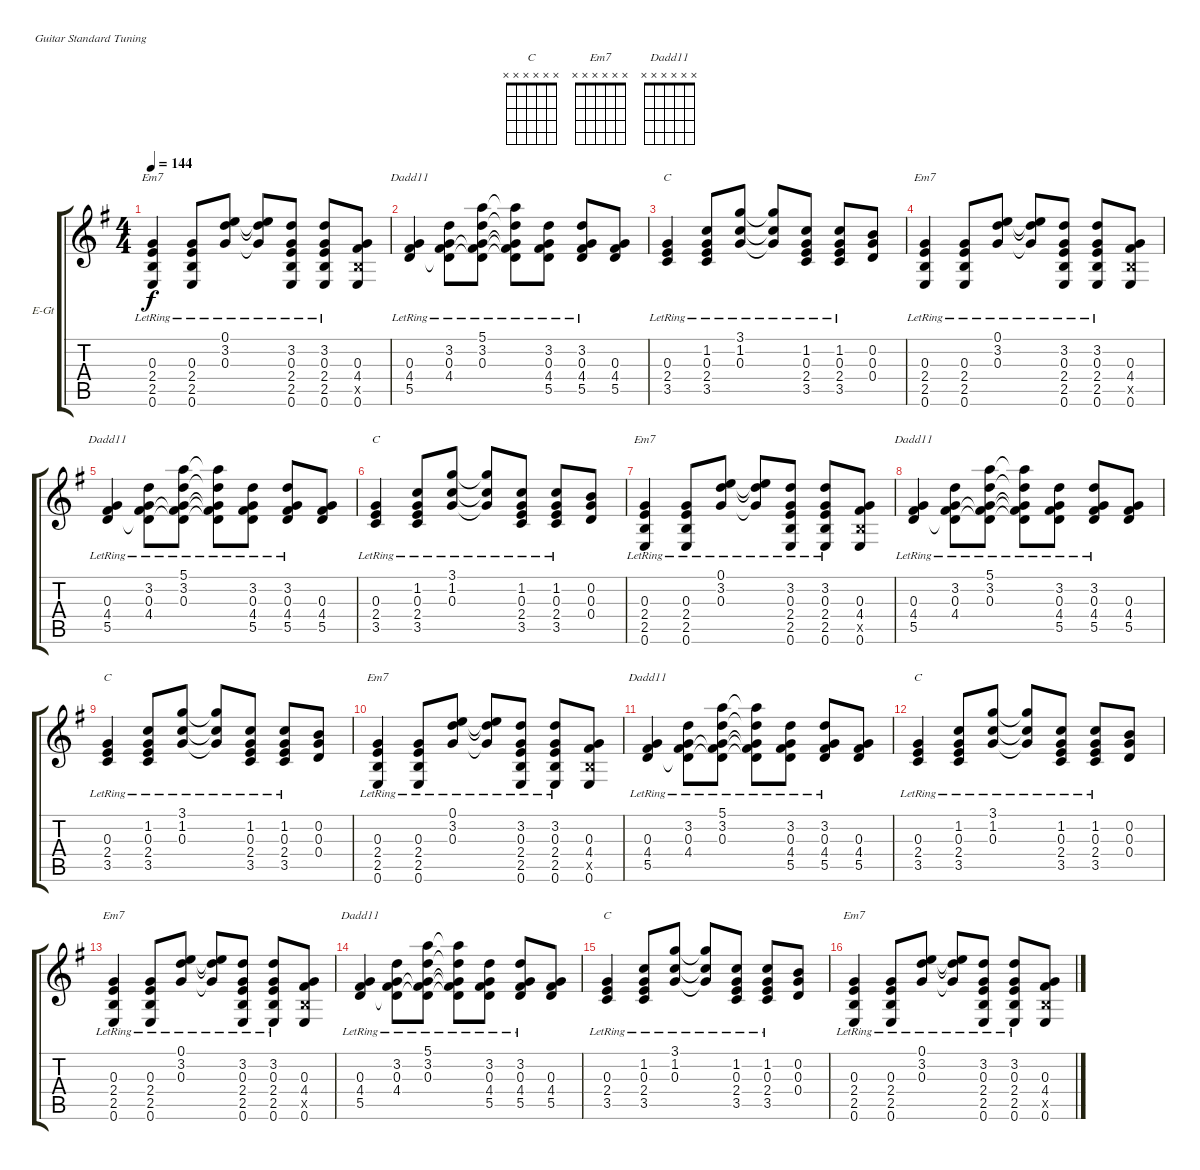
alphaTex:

\bracketExtendMode groupsimilarinstruments
\firstSystemTrackNameOrientation horizontal
\otherSystemsTrackNameOrientation horizontal
\track ("Guitar 1" "E-Gt") {instrument distortionguitar}
\staff {score tabs}
\tuning (E4 B3 G3 D3 A2 E2)
\chord ("C" x x x x x x)
\chord ("Em7" x x x x x x)
\chord ("Dadd11" x x x x x x)
\ts (4 4)
\tempo 144
\clef g2
\ks g
(0.3{lr} 2.4{lr} 2.5{lr} 0.6{lr}).4{ch "Em7" dy f} (0.3{lr} 2.4{lr} 2.5{lr} 0.6{lr}).8 (0.1{lr} 3.2{lr} 0.3{lr}).8 (0.1{lr t} 3.2{lr t} 0.3{lr t}).8 (3.2{lr} 0.3{lr} 2.4 2.5{lr} 0.6{lr}).8 (3.2{lr} 0.3{lr} 2.4 2.5{lr} 0.6{lr}).8 (0.3 4.4 2.5{x} 0.6).8 |
(0.3{lr} 4.4{lr} 5.5{lr}).4{ch "Dadd11"} (3.2{lr} 0.3{lr} 4.4{lr} 5.5{lr t}).8 (5.1{lr} 3.2{lr} 0.3{lr} 4.4{lr t} 5.5{lr t}).8 (5.1{lr t} 3.2{lr t} 0.3{lr t} 4.4{lr t} 5.5{lr t}).8 (3.2{lr} 0.3{lr} 4.4{lr} 5.5{lr}).8 (3.2{lr} 0.3{lr} 4.4{lr} 5.5{lr}).8 (0.3 4.4 5.5).8 |
(0.3{lr} 2.4{lr} 3.5{lr}).4{ch "C"} (1.2{lr} 0.3{lr} 2.4{lr} 3.5{lr}).8 (3.1{lr} 1.2{lr} 0.3{lr}).8 (3.1{lr t} 1.2{lr t} 0.3{lr t}).8 (1.2{lr} 0.3{lr} 2.4{lr} 3.5{lr}).8 (1.2{lr} 0.3{lr} 2.4{lr} 3.5{lr}).8 (0.2 0.3 0.4).8 |
(0.3{lr} 2.4{lr} 2.5{lr} 0.6{lr}).4{ch "Em7"} (0.3{lr} 2.4{lr} 2.5{lr} 0.6{lr}).8 (0.1{lr} 3.2{lr} 0.3{lr}).8 (0.1{lr t} 3.2{lr t} 0.3{lr t}).8 (3.2{lr} 0.3{lr} 2.4 2.5{lr} 0.6{lr}).8 (3.2{lr} 0.3{lr} 2.4 2.5{lr} 0.6{lr}).8 (0.3 4.4 2.5{x} 0.6).8 |
(0.3{lr} 4.4{lr} 5.5{lr}).4{ch "Dadd11"} (3.2{lr} 0.3{lr} 4.4{lr} 5.5{lr t}).8 (5.1{lr} 3.2{lr} 0.3{lr} 4.4{lr t} 5.5{lr t}).8 (5.1{lr t} 3.2{lr t} 0.3{lr t} 4.4{lr t} 5.5{lr t}).8 (3.2{lr} 0.3{lr} 4.4{lr} 5.5{lr}).8 (3.2{lr} 0.3{lr} 4.4{lr} 5.5{lr}).8 (0.3 4.4 5.5).8 |
(0.3{lr} 2.4{lr} 3.5{lr}).4{ch "C"} (1.2{lr} 0.3{lr} 2.4{lr} 3.5{lr}).8 (3.1{lr} 1.2{lr} 0.3{lr}).8 (3.1{lr t} 1.2{lr t} 0.3{lr t}).8 (1.2{lr} 0.3{lr} 2.4{lr} 3.5{lr}).8 (1.2{lr} 0.3{lr} 2.4{lr} 3.5{lr}).8 (0.2 0.3 0.4).8 |
(0.3{lr} 2.4{lr} 2.5{lr} 0.6{lr}).4{ch "Em7"} (0.3{lr} 2.4{lr} 2.5{lr} 0.6{lr}).8 (0.1{lr} 3.2{lr} 0.3{lr}).8 (0.1{lr t} 3.2{lr t} 0.3{lr t}).8 (3.2{lr} 0.3{lr} 2.4 2.5{lr} 0.6{lr}).8 (3.2{lr} 0.3{lr} 2.4 2.5{lr} 0.6{lr}).8 (0.3 4.4 2.5{x} 0.6).8 |
(0.3{lr} 4.4{lr} 5.5{lr}).4{ch "Dadd11"} (3.2{lr} 0.3{lr} 4.4{lr} 5.5{lr t}).8 (5.1{lr} 3.2{lr} 0.3{lr} 4.4{lr t} 5.5{lr t}).8 (5.1{lr t} 3.2{lr t} 0.3{lr t} 4.4{lr t} 5.5{lr t}).8 (3.2{lr} 0.3{lr} 4.4{lr} 5.5{lr}).8 (3.2{lr} 0.3{lr} 4.4{lr} 5.5{lr}).8 (0.3 4.4 5.5).8 |
(0.3{lr} 2.4{lr} 3.5{lr}).4{ch "C"} (1.2{lr} 0.3{lr} 2.4{lr} 3.5{lr}).8 (3.1{lr} 1.2{lr} 0.3{lr}).8 (3.1{lr t} 1.2{lr t} 0.3{lr t}).8 (1.2{lr} 0.3{lr} 2.4{lr} 3.5{lr}).8 (1.2{lr} 0.3{lr} 2.4{lr} 3.5{lr}).8 (0.2 0.3 0.4).8 |
(0.3{lr} 2.4{lr} 2.5{lr} 0.6{lr}).4{ch "Em7"} (0.3{lr} 2.4{lr} 2.5{lr} 0.6{lr}).8 (0.1{lr} 3.2{lr} 0.3{lr}).8 (0.1{lr t} 3.2{lr t} 0.3{lr t}).8 (3.2{lr} 0.3{lr} 2.4 2.5{lr} 0.6{lr}).8 (3.2{lr} 0.3{lr} 2.4 2.5{lr} 0.6{lr}).8 (0.3 4.4 2.5{x} 0.6).8 |
(0.3{lr} 4.4{lr} 5.5{lr}).4{ch "Dadd11"} (3.2{lr} 0.3{lr} 4.4{lr} 5.5{lr t}).8 (5.1{lr} 3.2{lr} 0.3{lr} 4.4{lr t} 5.5{lr t}).8 (5.1{lr t} 3.2{lr t} 0.3{lr t} 4.4{lr t} 5.5{lr t}).8 (3.2{lr} 0.3{lr} 4.4{lr} 5.5{lr}).8 (3.2{lr} 0.3{lr} 4.4{lr} 5.5{lr}).8 (0.3 4.4 5.5).8 |
(0.3{lr} 2.4{lr} 3.5{lr}).4{ch "C"} (1.2{lr} 0.3{lr} 2.4{lr} 3.5{lr}).8 (3.1{lr} 1.2{lr} 0.3{lr}).8 (3.1{lr t} 1.2{lr t} 0.3{lr t}).8 (1.2{lr} 0.3{lr} 2.4{lr} 3.5{lr}).8 (1.2{lr} 0.3{lr} 2.4{lr} 3.5{lr}).8 (0.2 0.3 0.4).8 |
(0.3{lr} 2.4{lr} 2.5{lr} 0.6{lr}).4{ch "Em7"} (0.3{lr} 2.4{lr} 2.5{lr} 0.6{lr}).8 (0.1{lr} 3.2{lr} 0.3{lr}).8 (0.1{lr t} 3.2{lr t} 0.3{lr t}).8 (3.2{lr} 0.3{lr} 2.4 2.5{lr} 0.6{lr}).8 (3.2{lr} 0.3{lr} 2.4 2.5{lr} 0.6{lr}).8 (0.3 4.4 2.5{x} 0.6).8 |
(0.3{lr} 4.4{lr} 5.5{lr}).4{ch "Dadd11"} (3.2{lr} 0.3{lr} 4.4{lr} 5.5{lr t}).8 (5.1{lr} 3.2{lr} 0.3{lr} 4.4{lr t} 5.5{lr t}).8 (5.1{lr t} 3.2{lr t} 0.3{lr t} 4.4{lr t} 5.5{lr t}).8 (3.2{lr} 0.3{lr} 4.4{lr} 5.5{lr}).8 (3.2{lr} 0.3{lr} 4.4{lr} 5.5{lr}).8 (0.3 4.4 5.5).8 |
(0.3{lr} 2.4{lr} 3.5{lr}).4{ch "C"} (1.2{lr} 0.3{lr} 2.4{lr} 3.5{lr}).8 (3.1{lr} 1.2{lr} 0.3{lr}).8 (3.1{lr t} 1.2{lr t} 0.3{lr t}).8 (1.2{lr} 0.3{lr} 2.4{lr} 3.5{lr}).8 (1.2{lr} 0.3{lr} 2.4{lr} 3.5{lr}).8 (0.2 0.3 0.4).8 |
(0.3{lr} 2.4{lr} 2.5{lr} 0.6{lr}).4{ch "Em7"} (0.3{lr} 2.4{lr} 2.5{lr} 0.6{lr}).8 (0.1{lr} 3.2{lr} 0.3{lr}).8 (0.1{lr t} 3.2{lr t} 0.3{lr t}).8 (3.2{lr} 0.3{lr} 2.4 2.5{lr} 0.6{lr}).8 (3.2{lr} 0.3{lr} 2.4 2.5{lr} 0.6{lr}).8 (0.3 4.4 2.5{x} 0.6).8
